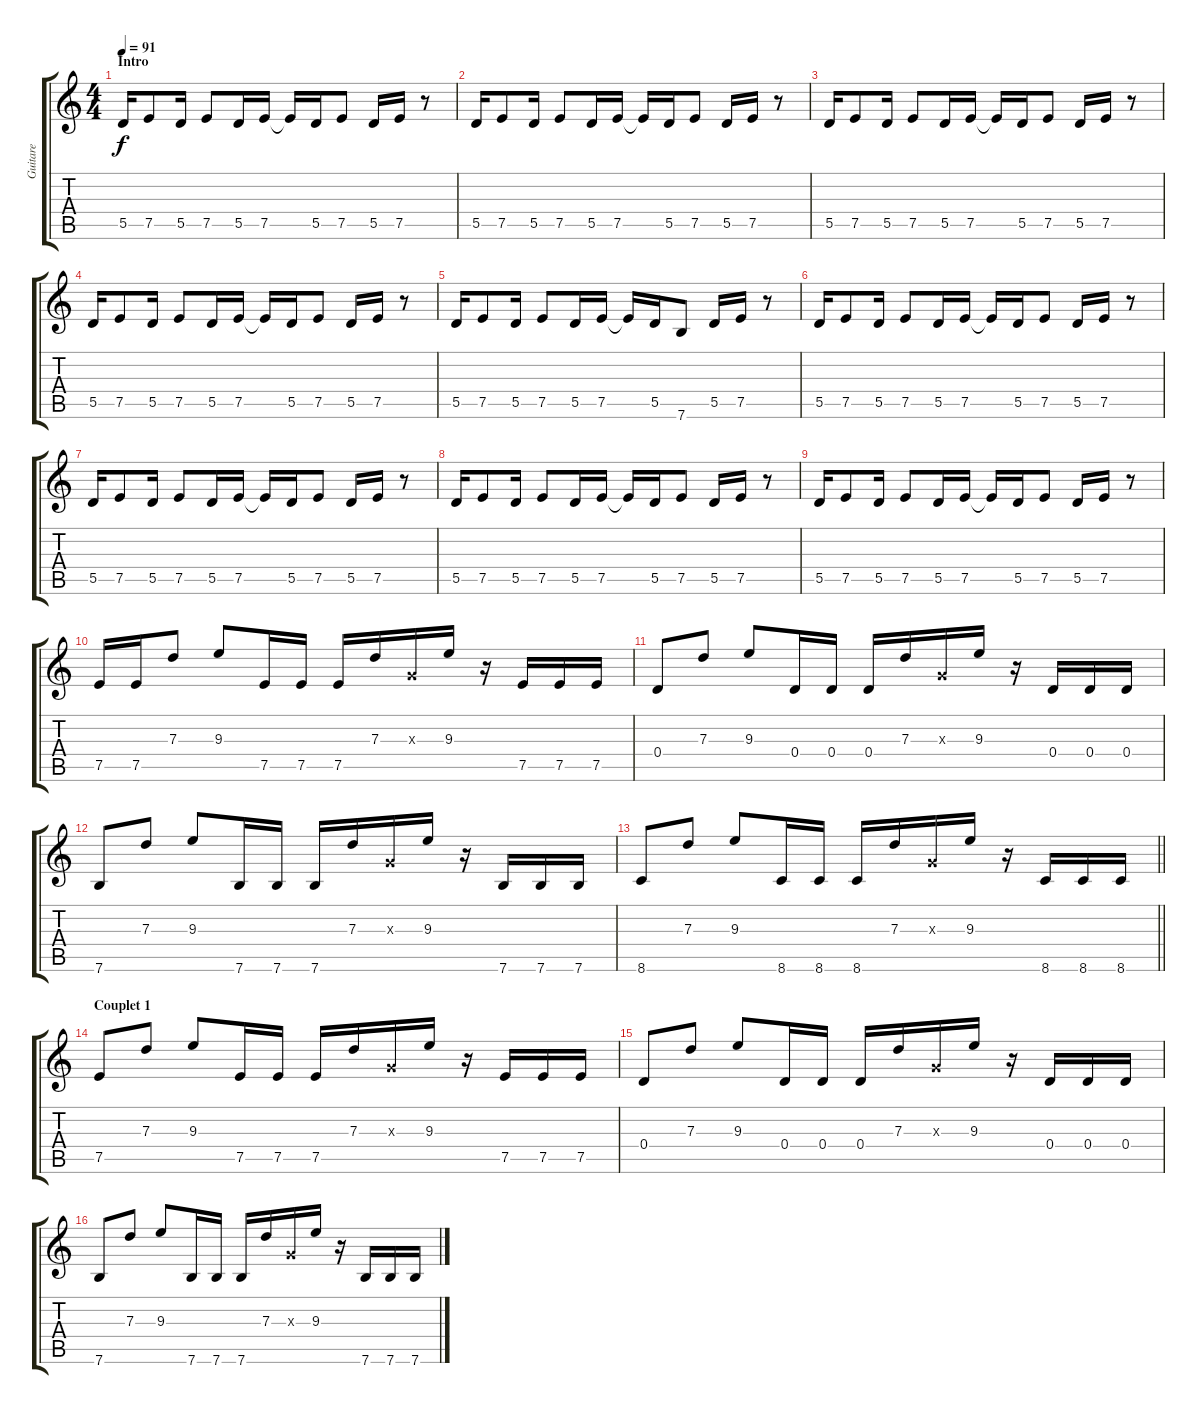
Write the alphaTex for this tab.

\track ("Guitare" "Guitare") {instrument electricguitarclean}
\staff {score tabs}
\tuning (E4 B3 G3 D3 A2 E2) {hide}
\ts (4 4)
\section ("" "Intro")
\tempo 91
\clef g2
\ks c
5.5.16{dy f instrument electricguitarclean} 7.5.8 5.5.16 7.5.8 5.5.16 7.5.16 7.5{t}.16 5.5.16 7.5.8 5.5.16 7.5.16 r.8 |
5.5.16 7.5.8 5.5.16 7.5.8 5.5.16 7.5.16 7.5{t}.16 5.5.16 7.5.8 5.5.16 7.5.16 r.8 |
5.5.16 7.5.8 5.5.16 7.5.8 5.5.16 7.5.16 7.5{t}.16 5.5.16 7.5.8 5.5.16 7.5.16 r.8 |
5.5.16 7.5.8 5.5.16 7.5.8 5.5.16 7.5.16 7.5{t}.16 5.5.16 7.5.8 5.5.16 7.5.16 r.8 |
5.5.16 7.5.8 5.5.16 7.5.8 5.5.16 7.5.16 7.5{t}.16 5.5.16 7.6.8 5.5.16 7.5.16 r.8 |
5.5.16 7.5.8 5.5.16 7.5.8 5.5.16 7.5.16 7.5{t}.16 5.5.16 7.5.8 5.5.16 7.5.16 r.8 |
5.5.16 7.5.8 5.5.16 7.5.8 5.5.16 7.5.16 7.5{t}.16 5.5.16 7.5.8 5.5.16 7.5.16 r.8 |
5.5.16 7.5.8 5.5.16 7.5.8 5.5.16 7.5.16 7.5{t}.16 5.5.16 7.5.8 5.5.16 7.5.16 r.8 |
5.5.16 7.5.8 5.5.16 7.5.8 5.5.16 7.5.16 7.5{t}.16 5.5.16 7.5.8 5.5.16 7.5.16 r.8 |
7.5.16 7.5.16 7.3.8 9.3.8 7.5.16 7.5.16 7.5.16 7.3.16 0.3{x}.16 9.3.16 r.16 7.5.16 7.5.16 7.5.16 |
0.4.8 7.3.8 9.3.8 0.4.16 0.4.16 0.4.16 7.3.16 0.3{x}.16 9.3.16 r.16 0.4.16 0.4.16 0.4.16 |
7.6.8 7.3.8 9.3.8 7.6.16 7.6.16 7.6.16 7.3.16 0.3{x}.16 9.3.16 r.16 7.6.16 7.6.16 7.6.16 |
\barLineRight lightlight
8.6.8 7.3.8 9.3.8 8.6.16 8.6.16 8.6.16 7.3.16 0.3{x}.16 9.3.16 r.16 8.6.16 8.6.16 8.6.16 |
\section ("" "Couplet 1")
7.5.8 7.3.8 9.3.8 7.5.16 7.5.16 7.5.16 7.3.16 0.3{x}.16 9.3.16 r.16 7.5.16 7.5.16 7.5.16 |
0.4.8 7.3.8 9.3.8 0.4.16 0.4.16 0.4.16 7.3.16 0.3{x}.16 9.3.16 r.16 0.4.16 0.4.16 0.4.16 |
7.6.8 7.3.8 9.3.8 7.6.16 7.6.16 7.6.16 7.3.16 0.3{x}.16 9.3.16 r.16 7.6.16 7.6.16 7.6.16
